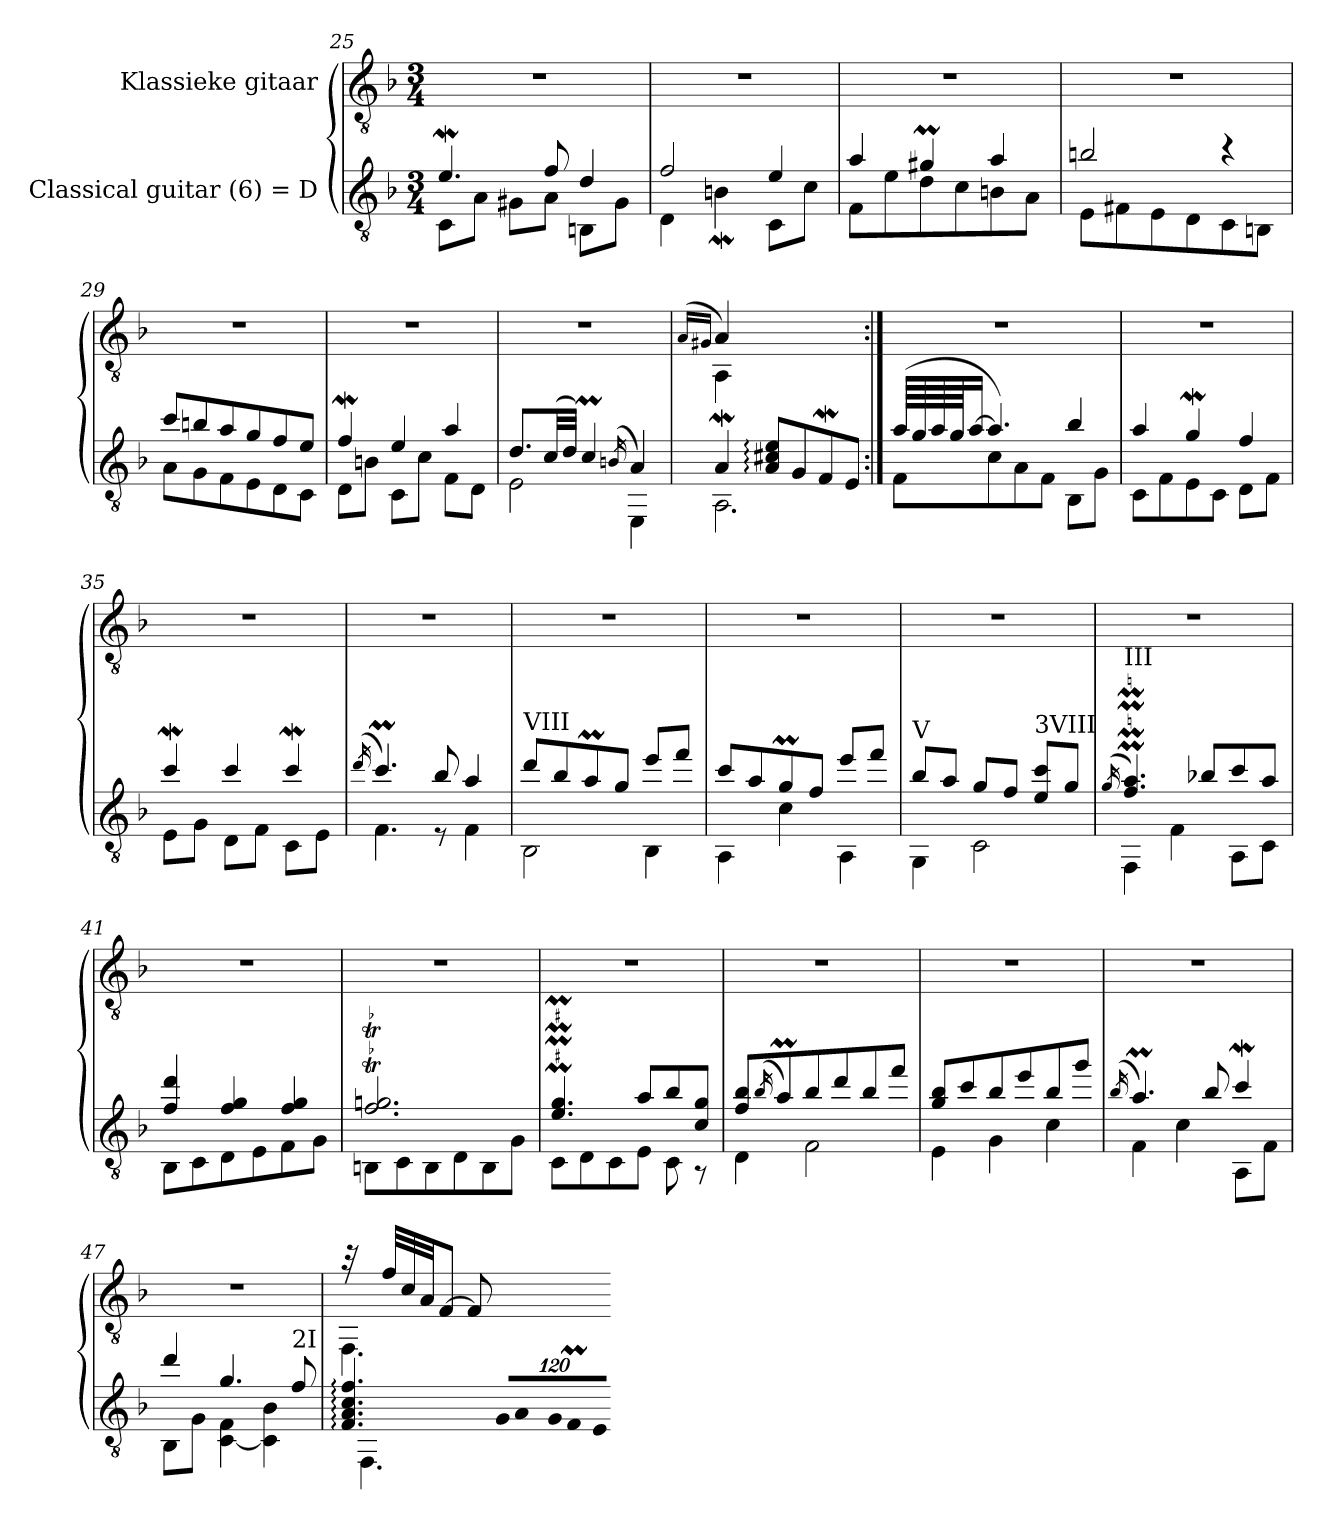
**kern	**kern
*part2	*part1
*staff2	*staff1
*I"Classical guitar (6) = D	*I"Klassieke gitaar
*clefGv2	*clefGv2
*k[b-]	*k[b-]
*M3/4	*M3/4
=25	=25
*^	*
4.eW/	8C\L	2.r
.	8A\J	.
.	8G#X\L	.
8f/	8A\J	.
4d/	8BBn\L	.
.	8G#\J	.
=26	=26	=26
2f/	4D\	2.r
.	4BnW\	.
4e/	8C\L	.
.	8c\J	.
=27	=27	=27
4a/	8F\L	2.r
.	8e\	.
4g#Xm/	8d\	.
.	8c\	.
4a/	8Bn\	.
.	8A\J	.
!!LO:LB:g=z
=28	=28	=28
2bn/	8E\L	2.r
.	8F#X\	.
.	8E\	.
.	8D\	.
4r	8C\	.
.	8BBn\J	.
=29	=29	=29
8cc/L	8A\L	2.r
8bn/	8G\	.
8a/	8F\	.
8g/	8E\	.
8f/	8D\	.
8e/J	8C\J	.
=30	=30	=30
4fw/	8D\L	2.r
.	8Bn\J	.
4e/	8C\L	.
.	8c\J	.
4a/	8F\L	.
.	8D\J	.
=31	=31	=31
8.d/L	2E\	2.r
(>32c/LL	.	.
32d/JJJ)	.	.
4cM/	.	.
(<16qBn/	.	.
4A/)	4EE\	.
=32	=32	=32
.	.	(<16qA/LL
.	.	16qG#X/JJ
*	*	*^
4AW/	2.AA\	4A/)	4AA\
8A/: 8c#X/: 8e/:L	.	2ryy	2ryy
8G/	.	.	.
8Fw/	.	.	.
8E/J	.	.	.
!!LO:LB:g=z	!!
=33:|!	=33:|!	=33:|!	=33:|!
*	*	*MM40	*
(<64a/LLLL	8F\L	2.r	8ryy
64g/	.	.	.
64a/	.	.	.
64g/JJ	.	.	.
[16a/JJ	.	.	.
*	*	*MM80	*
4.a/])	8c\	.	2ryy
.	8A\	.	.
.	8F\J	.	.
4b-/	8BB-\L	.	.
.	8G\J	.	8ryy
*	*	*v	*v
=34	=34	=34
4a/	8C\L	2.r
.	8F\	.
4gW/	8E\	.
.	8C\J	.
4f/	8D\L	.
.	8F\J	.
=35	=35	=35
4ccW/	8E\L	2.r
.	8G\J	.
4cc/	8D\L	.
.	8F\J	.
4ccW/	8C\L	.
.	8E\J	.
=36	=36	=36
(<16qdd/	.	.
4.ccM/)	4.F\	2.r
8b-/	8r	.
4a/	4F\	.
=37	=37	=37
!LO:TX:a:t=VIII	!	!
8dd/L	2BB-\	2.r
8b-/	.	.
8am/	.	.
8g/J	.	.
8ee/L	4BB-\	.
8ff/J	.	.
!!LO:LB:g=z
=38	=38	=38
8cc/L	4AA\	2.r
8a/	.	.
8gM/	4c\	.
8f/J	.	.
8ee/L	4AA\	.
8ff/J	.	.
=39	=39	=39
!LO:TX:a:t=V	!	!
8b-/L	4GG\	2.r
8a/J	.	.
8g/L	2C\	.
8f/J	.	.
!LO:TX:a:t=3VIII	!	!
8e/ 8cc/L	.	.
8g/J	.	.
=40	=40	=40
(>16qg/	.	.
!LO:TX:a:t=III	!	!
4.f/M 4.a/M)	4FF\	2.r
.	4F\	.
8b-/L	.	.
8cc/	8AA\L	.
8a/J	8C\J	.
=41	=41	=41
4f/ 4dd/	8BB-\L	2.r
.	8C\	.
4f/ 4g/	8D\	.
.	8E\	.
4f/ 4g/	8F\	.
.	8G\J	.
=42	=42	=42
2.f/t 2.g/t	8BBn\L	2.r
.	8C\	.
.	8BB\	.
.	8D\	.
.	8BB\	.
.	8G\J	.
=43	=43	=43
4.e/M 4.g/M	8C\L	2.r
.	8D\	.
.	8C\	.
8a/L	8E\J	.
8b-/	8C\	.
8c/ 8g/J	8r	.
!!LO:LB:g=z
=44	=44	=44
8f/ 8b-/L	4D\	2.r
(<16qb-/	.	.
8am/)	.	.
8b-/	2F\	.
8dd/	.	.
8b-/	.	.
8ff/J	.	.
=45	=45	=45
8g/ 8b-/L	4E\	2.r
8cc/	.	.
8b-/	4G\	.
8ee/	.	.
8b-/	4c\	.
8gg/J	.	.
=46	=46	=46
(<16qb-/	.	.
4.am/)	4F\	2.r
.	4c\	.
8b-/	.	.
4ccW/	8AA\L	.
.	8F\J	.
=47	=47	=47
4dd/	8BB-\L	2.r
.	8G\J	.
4.g/	[4C\ 4F\	.
.	4C\] 4B-\	.
!LO:TX:a:t=2I	!	!
8f/	.	.
=48	=48	=48
*	*	*^
4.F/: 4.A/: 4.c/: 4.f/:	1920ryy	32r	4.FF\
.	4.FF\	.	.
.	.	32f/LLL	.
.	.	32c/	.
.	.	32A/JJ	.
.	.	[8F/J	.
.	.	8F/]	.
*Xbrackettup	*	*	*
*	*	*MM50	*
!LO:N:vis=16	!	!	!
1920%103G/KL	.	8ryy	8ryy
.	4.ryy	.	.
!LO:N:vis=8	!	!	!
960%103A/	.	.	.
.	.	4ryy	4ryy
!LO:N:vis=16	!	!	!
1920%103G/K	.	.	.
!LO:N:vis=8	!	!	!
960%103FM/	.	.	.
!LO:N:vis=16	!	!	!
1920%103E/Jk	.	.	.
.	.	1920ryy	1920ryy
*v	*v	*	*
*	*v	*v
=-	=-
*-	*-
